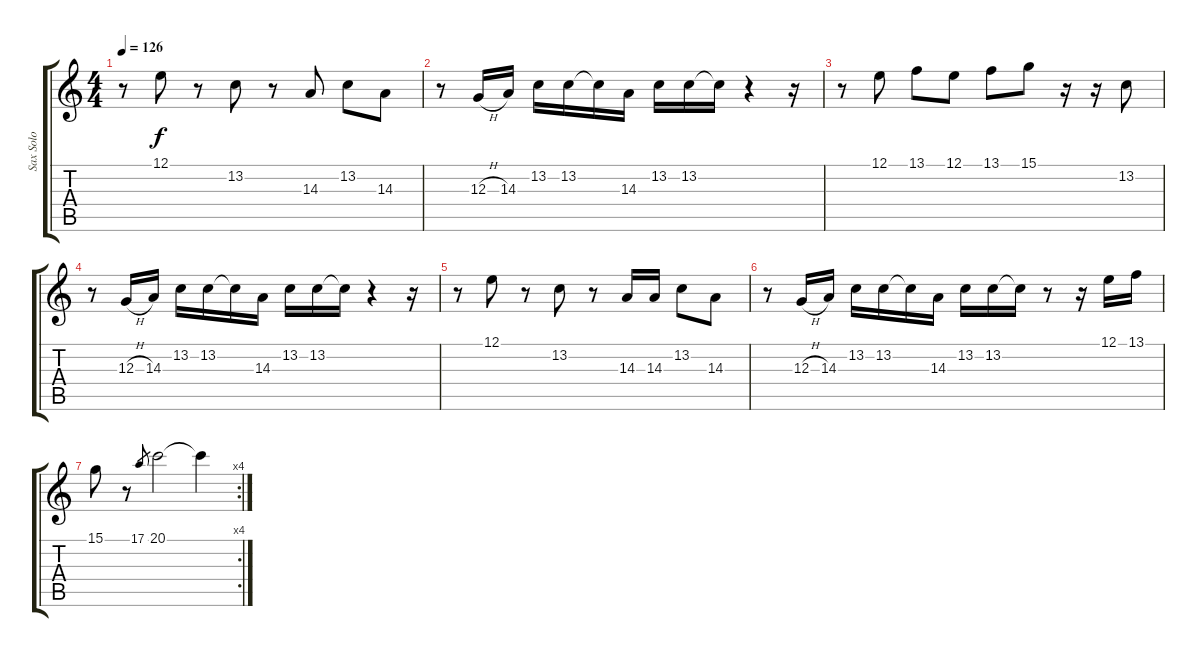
\track ("Sax Solo  :)" "Sax Solo  ") {instrument baritonesax}
\staff {score tabs}
\tuning (E4 B3 G3 D3 A2 E2) {hide}
\ts (4 4)
\tempo 126
\clef g2
\ks c
r.8{dy f} 12.1.8 r.8 13.2.8 r.8 14.3.8 13.2.8 14.3.8 |
r.8 12.3{h}.16 14.3.16 13.2.16 13.2.16 13.2{t}.16 14.3.16 13.2.16 13.2.16 13.2{t}.16 r.4 r.16 |
r.8 12.1.8 13.1.8 12.1.8 13.1.8 15.1.8 r.16 r.16 13.2.8 |
r.8 12.3{h}.16 14.3.16 13.2.16 13.2.16 13.2{t}.16 14.3.16 13.2.16 13.2.16 13.2{t}.16 r.4 r.16 |
r.8 12.1.8 r.8 13.2.8 r.8 14.3.16 14.3.16 13.2.8 14.3.8 |
r.8 12.3{h}.16 14.3.16 13.2.16 13.2.16 13.2{t}.16 14.3.16 13.2.16 13.2.16 13.2{t}.16 r.8 r.16 12.1.16 13.1.16 |
\rc 4
15.1.8 r.8 17.1.8{gr} 20.1.2 20.1{t}.4
